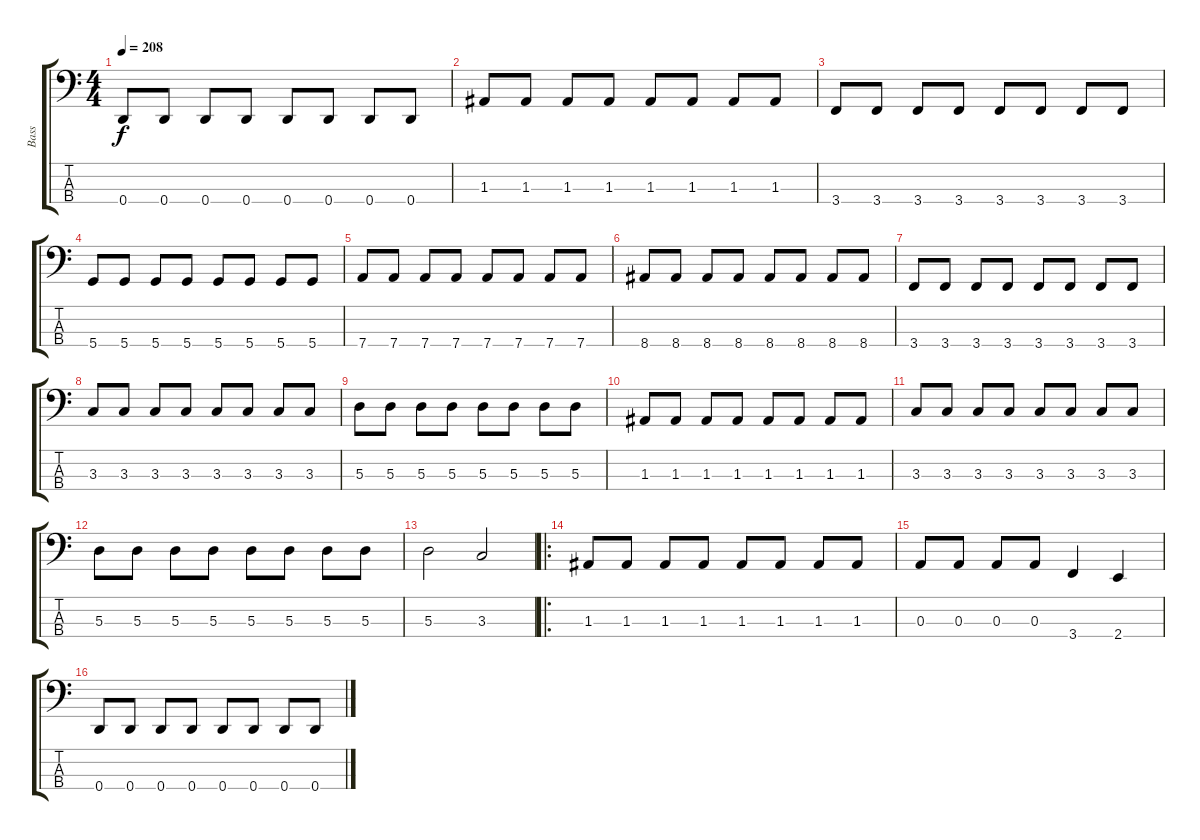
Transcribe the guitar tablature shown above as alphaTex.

\track ("Bass" "Bass") {instrument electricbassfinger}
\staff {score tabs}
\tuning (G2 D2 A1 D1) {hide}
\ts (4 4)
\tempo 208
\clef f4
\ks c
0.4.8{dy f} 0.4.8 0.4.8 0.4.8 0.4.8 0.4.8 0.4.8 0.4.8 |
1.3.8 1.3.8 1.3.8 1.3.8 1.3.8 1.3.8 1.3.8 1.3.8 |
3.4.8 3.4.8 3.4.8 3.4.8 3.4.8 3.4.8 3.4.8 3.4.8 |
5.4.8 5.4.8 5.4.8 5.4.8 5.4.8 5.4.8 5.4.8 5.4.8 |
7.4.8 7.4.8 7.4.8 7.4.8 7.4.8 7.4.8 7.4.8 7.4.8 |
8.4.8 8.4.8 8.4.8 8.4.8 8.4.8 8.4.8 8.4.8 8.4.8 |
3.4.8 3.4.8 3.4.8 3.4.8 3.4.8 3.4.8 3.4.8 3.4.8 |
3.3.8 3.3.8 3.3.8 3.3.8 3.3.8 3.3.8 3.3.8 3.3.8 |
5.3.8 5.3.8 5.3.8 5.3.8 5.3.8 5.3.8 5.3.8 5.3.8 |
1.3.8 1.3.8 1.3.8 1.3.8 1.3.8 1.3.8 1.3.8 1.3.8 |
3.3.8 3.3.8 3.3.8 3.3.8 3.3.8 3.3.8 3.3.8 3.3.8 |
5.3.8 5.3.8 5.3.8 5.3.8 5.3.8 5.3.8 5.3.8 5.3.8 |
5.3.2 3.3.2 |
\ro
1.3.8 1.3.8 1.3.8 1.3.8 1.3.8 1.3.8 1.3.8 1.3.8 |
0.3.8 0.3.8 0.3.8 0.3.8 3.4.4 2.4.4 |
0.4.8 0.4.8 0.4.8 0.4.8 0.4.8 0.4.8 0.4.8 0.4.8
